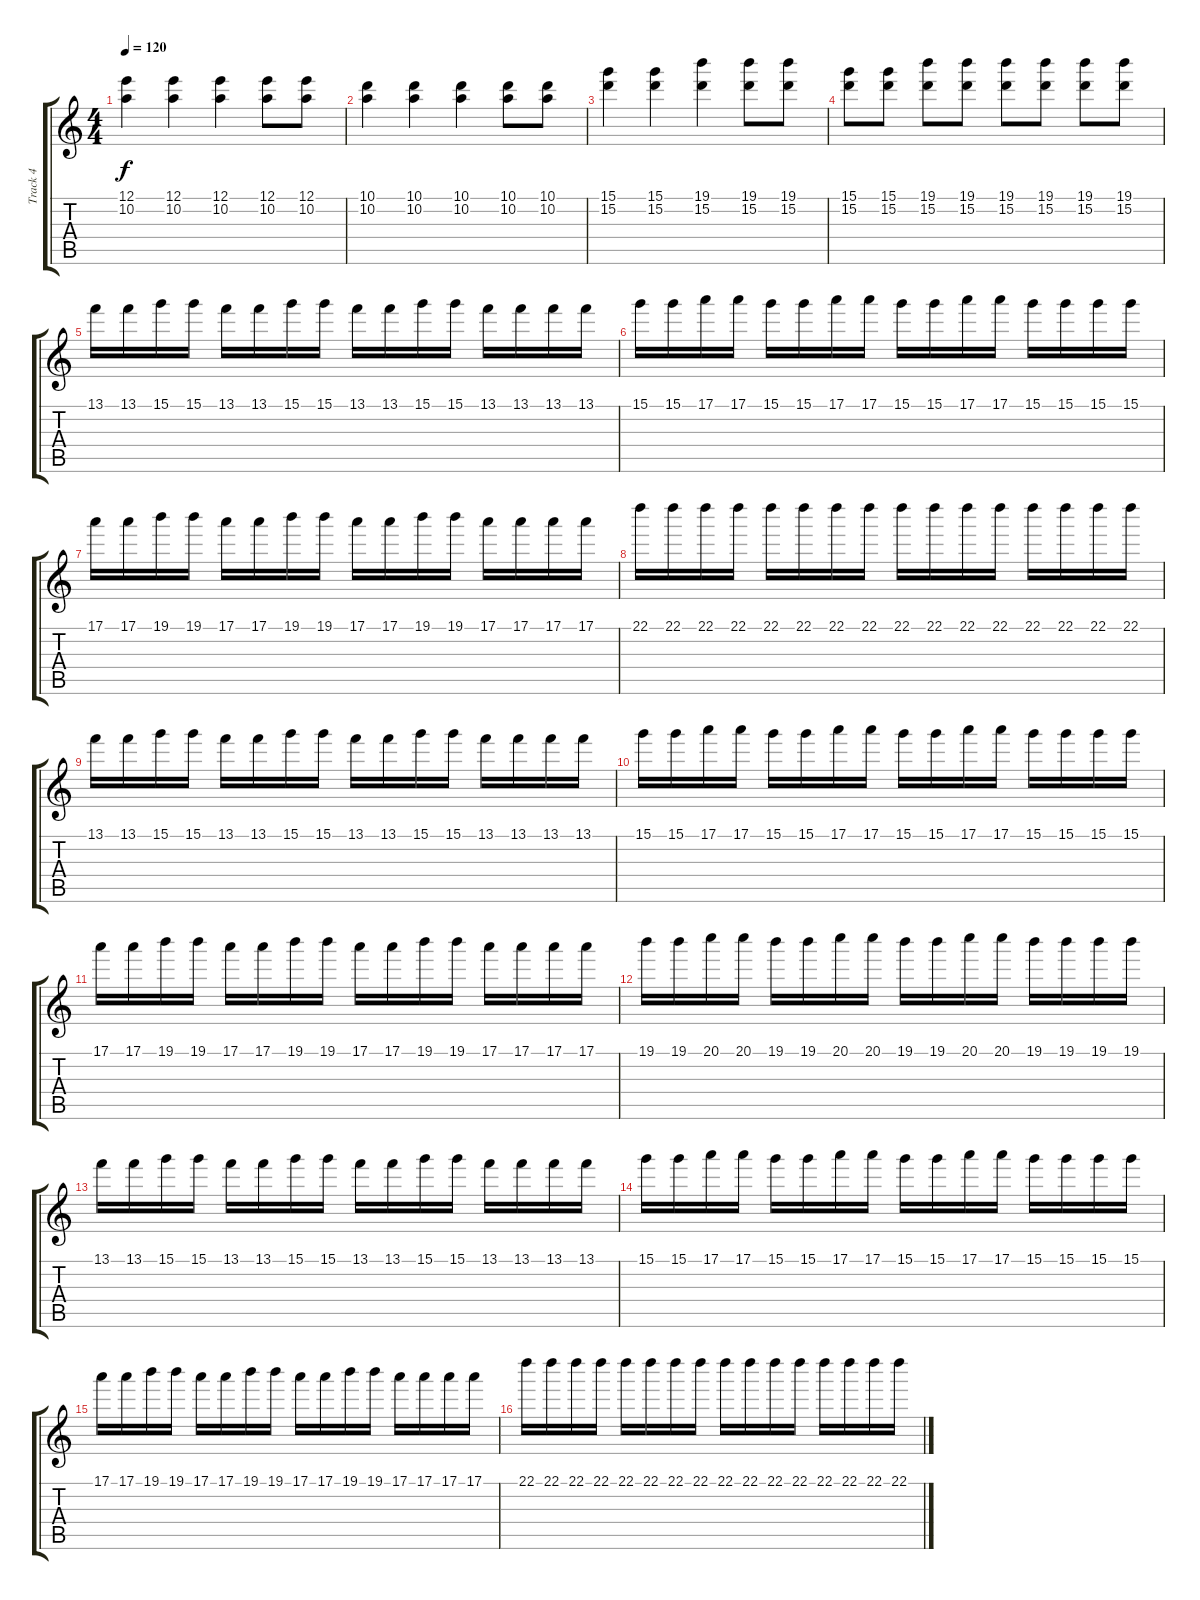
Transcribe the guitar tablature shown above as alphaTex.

\track ("Track 4" "Track 4") {instrument electricguitarjazz}
\staff {score tabs}
\tuning (E4 B3 G3 D3 A2 E2) {hide}
\ts (4 4)
\tempo 120
\clef g2
\ks c
(12.1 10.2).4{dy f} (12.1 10.2).4 (12.1 10.2).4 (12.1 10.2).8 (12.1 10.2).8 |
(10.1 10.2).4 (10.1 10.2).4 (10.1 10.2).4 (10.1 10.2).8 (10.1 10.2).8 |
(15.1 15.2).4 (15.1 15.2).4 (19.1 15.2).4 (19.1 15.2).8 (19.1 15.2).8 |
(15.1 15.2).8 (15.1 15.2).8 (19.1 15.2).8 (19.1 15.2).8 (19.1 15.2).8 (19.1 15.2).8 (19.1 15.2).8 (19.1 15.2).8 |
13.1.16 13.1.16 15.1.16 15.1.16 13.1.16 13.1.16 15.1.16 15.1.16 13.1.16 13.1.16 15.1.16 15.1.16 13.1.16 13.1.16 13.1.16 13.1.16 |
15.1.16 15.1.16 17.1.16 17.1.16 15.1.16 15.1.16 17.1.16 17.1.16 15.1.16 15.1.16 17.1.16 17.1.16 15.1.16 15.1.16 15.1.16 15.1.16 |
17.1.16 17.1.16 19.1.16 19.1.16 17.1.16 17.1.16 19.1.16 19.1.16 17.1.16 17.1.16 19.1.16 19.1.16 17.1.16 17.1.16 17.1.16 17.1.16 |
22.1.16 22.1.16 22.1.16 22.1.16 22.1.16 22.1.16 22.1.16 22.1.16 22.1.16 22.1.16 22.1.16 22.1.16 22.1.16 22.1.16 22.1.16 22.1.16 |
13.1.16 13.1.16 15.1.16 15.1.16 13.1.16 13.1.16 15.1.16 15.1.16 13.1.16 13.1.16 15.1.16 15.1.16 13.1.16 13.1.16 13.1.16 13.1.16 |
15.1.16 15.1.16 17.1.16 17.1.16 15.1.16 15.1.16 17.1.16 17.1.16 15.1.16 15.1.16 17.1.16 17.1.16 15.1.16 15.1.16 15.1.16 15.1.16 |
17.1.16 17.1.16 19.1.16 19.1.16 17.1.16 17.1.16 19.1.16 19.1.16 17.1.16 17.1.16 19.1.16 19.1.16 17.1.16 17.1.16 17.1.16 17.1.16 |
19.1.16 19.1.16 20.1.16 20.1.16 19.1.16 19.1.16 20.1.16 20.1.16 19.1.16 19.1.16 20.1.16 20.1.16 19.1.16 19.1.16 19.1.16 19.1.16 |
13.1.16 13.1.16 15.1.16 15.1.16 13.1.16 13.1.16 15.1.16 15.1.16 13.1.16 13.1.16 15.1.16 15.1.16 13.1.16 13.1.16 13.1.16 13.1.16 |
15.1.16 15.1.16 17.1.16 17.1.16 15.1.16 15.1.16 17.1.16 17.1.16 15.1.16 15.1.16 17.1.16 17.1.16 15.1.16 15.1.16 15.1.16 15.1.16 |
17.1.16 17.1.16 19.1.16 19.1.16 17.1.16 17.1.16 19.1.16 19.1.16 17.1.16 17.1.16 19.1.16 19.1.16 17.1.16 17.1.16 17.1.16 17.1.16 |
22.1.16 22.1.16 22.1.16 22.1.16 22.1.16 22.1.16 22.1.16 22.1.16 22.1.16 22.1.16 22.1.16 22.1.16 22.1.16 22.1.16 22.1.16 22.1.16
